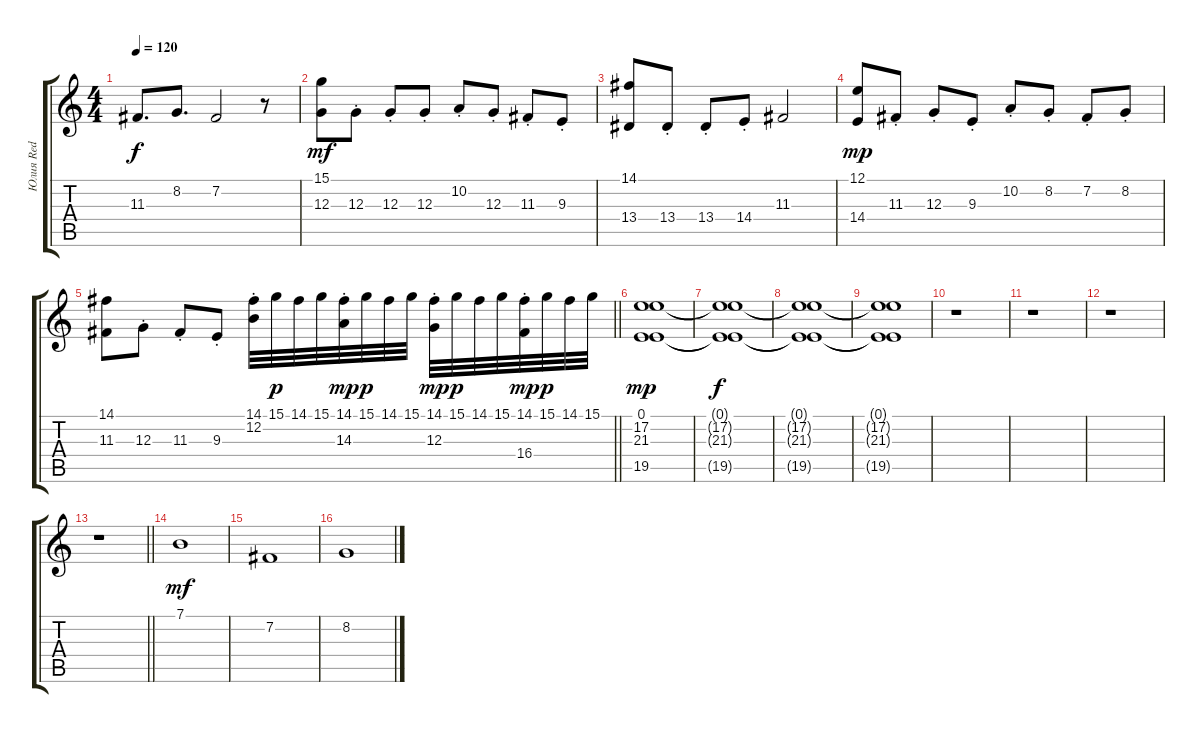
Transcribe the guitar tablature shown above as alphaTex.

\track ("Юлия Red" "Юлия Red") {instrument tremolostrings}
\staff {score tabs}
\tuning (E4 B3 G3 D3 A2 E2) {hide}
\ts (4 4)
\tempo 120
\clef g2
\ks c
11.3.8{d dy f} 8.2.8{d} 7.2.2 r.8 |
(15.1 12.3).8{dy mf} 12.3{st}.8 12.3{st}.8 12.3{st}.8 10.2{st}.8 12.3{st}.8 11.3{st}.8 9.3{st}.8 |
(14.1 13.4).8 13.4{st}.8 13.4{st}.8 14.4{st}.8 11.3.2 |
(12.1 14.4).8{dy mp} 11.3{st}.8 12.3{st}.8 9.3{st}.8 10.2{st}.8 8.2{st}.8 7.2{st}.8 8.2{st}.8 |
\barLineRight lightlight
(14.1 11.3).8 12.3{st}.8 11.3{st}.8 9.3{st}.8 (14.1 12.2{st}).32 15.1.32{dy p} 14.1.32 15.1.32 (14.1 14.3{st}).32{dy mp} 15.1.32{dy p} 14.1.32 15.1.32 (14.1 12.3{st}).32{dy mp} 15.1.32{dy p} 14.1.32 15.1.32 (14.1 16.4{st}).32{dy mp} 15.1.32{dy p} 14.1.32 15.1.32 |
\section ("" "")
(0.1 17.2 21.3 19.5).1{dy mp} |
(0.1{t} 17.2{t} 21.3{t} 19.5{t}).1{dy f} |
(0.1{t} 17.2{t} 21.3{t} 19.5{t}).1 |
(0.1{t} 17.2{t} 21.3{t} 19.5{t}).1 |
r.1 |
r.1 |
r.1 |
\barLineRight lightlight
r.1 |
7.1.1{dy mf} |
7.2.1 |
8.2.1
